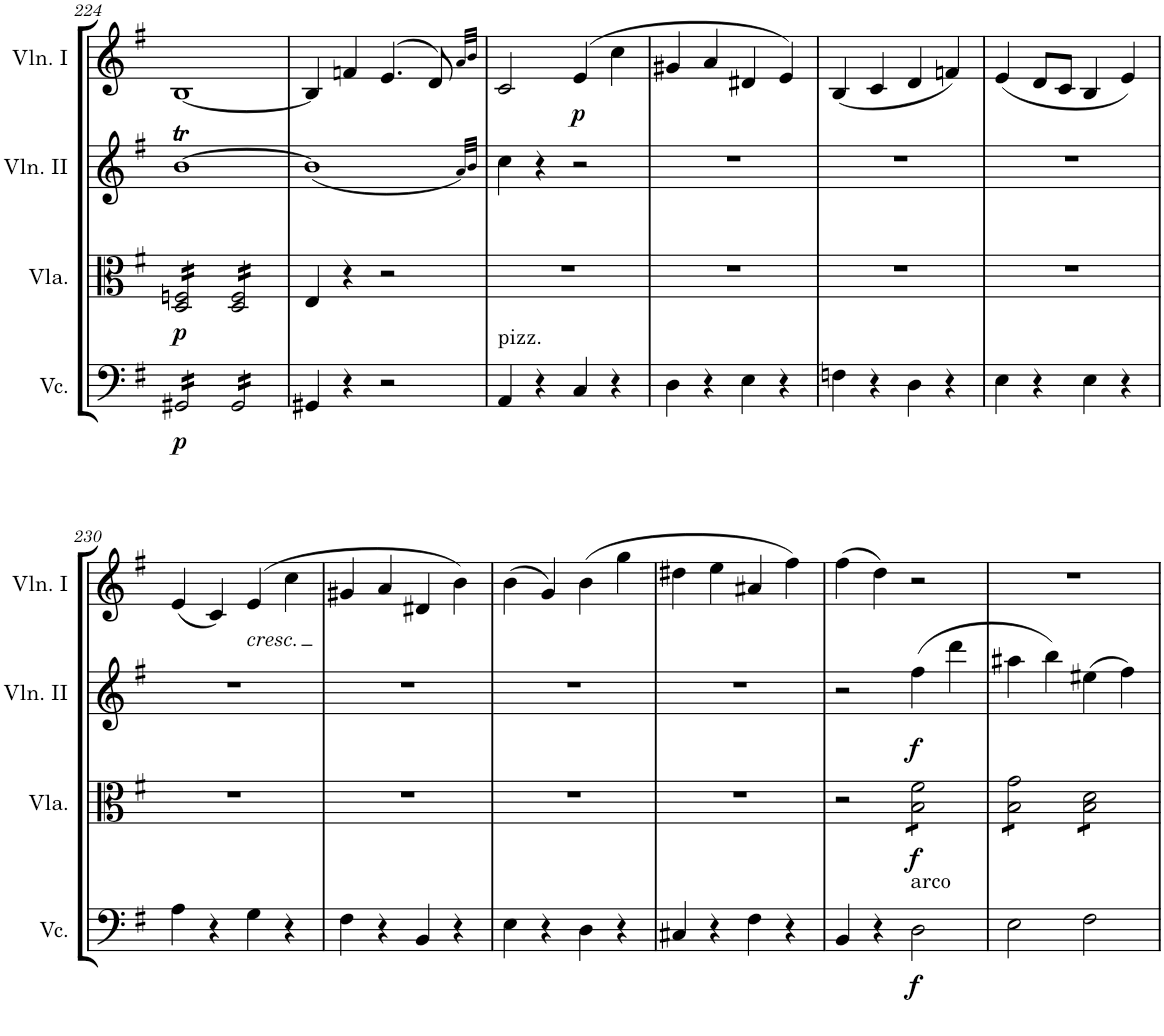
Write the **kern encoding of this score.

**kern	**dynam	**kern	**dynam	**kern	**dynam	**kern	**dynam
*part4	*part4	*part3	*part3	*part2	*part2	*part1	*part1
*staff4	*staff4	*staff3	*staff3	*staff2	*staff2	*staff1	*staff1
*I"Violoncellos	*	*I"Violas	*	*I"Violins II	*	*I"Violins I	*
*I'Vc.	*	*I'Vla.	*	*I'Vln. II	*	*I'Vln. I	*
!!LO:PB:g=z
*clefF4	*	*clefC3	*	*clefG2	*	*clefG2	*
*k[f#]	*	*k[f#]	*	*k[f#]	*	*k[f#]	*
*M4/4	*	*M4/4	*	*M4/4	*	*M4/4	*
=224	=224	=224	=224	=224	=224	=224	=224
!	!LO:DY:b	!	!LO:DY:b	!	!	!	!
*tremolo	*	*	*	*	*	*	*
*	*	*tremolo	*	*	*	*	*
16GG#X/LL	p	16D/ 16Fn/LL	p	[>1bt	.	[1B	.
16GG#X/	.	16D/ 16Fn/	.	.	.	.	.
16GG#X/	.	16D/ 16Fn/	.	.	.	.	.
16GG#X/	.	16D/ 16Fn/	.	.	.	.	.
16GG#X/	.	16D/ 16Fn/	.	.	.	.	.
16GG#X/	.	16D/ 16Fn/	.	.	.	.	.
16GG#X/	.	16D/ 16Fn/	.	.	.	.	.
16GG#X/JJ	.	16D/ 16Fn/JJ	.	.	.	.	.
16GG#/LL	.	16D/ 16F/LL	.	.	.	.	.
16GG#/	.	16D/ 16F/	.	.	.	.	.
16GG#/	.	16D/ 16F/	.	.	.	.	.
16GG#/	.	16D/ 16F/	.	.	.	.	.
16GG#/	.	16D/ 16F/	.	.	.	.	.
16GG#/	.	16D/ 16F/	.	.	.	.	.
16GG#/	.	16D/ 16F/	.	.	.	.	.
16GG#/JJ	.	16D/ 16F/JJ	.	.	.	.	.
*	*	*Xtremolo	*	*	*	*	*
*Xtremolo	*	*	*	*	*	*	*
=225	=225	=225	=225	=225	=225	=225	=225
*	*	*	*	*^	*	*^	*
4GG#X/	.	4E/	.	(<1b]	2...ryy	.	4B/]	2...ryy	.
4r	.	4r	.	.	.	.	4fn/	.	.
2r	.	2r	.	.	.	.	(4.e/	.	.
.	.	.	.	.	.	.	8d/)	.	.
.	.	.	.	.	32a!/LLL)	.	.	32a!/LLL	.
.	.	.	.	.	32b!/JJJ	.	.	32b!/JJJ	.
=226	=226	=226	=226	=226	=226	=226	=226	=226	=226
!LO:TX:a:t=pizz.	!	!	!	!	!	!	!	!	!
*	*	*	*	*v	*v	*	*	*	*
*	*	*	*	*	*	*v	*v	*
4AA/	.	1r	.	4cc\	.	2c/	.
4r	.	.	.	4r	.	.	.
!	!	!	!	!	!	!	!LO:DY:b
4C/	.	.	.	2r	.	(4e/	p
4r	.	.	.	.	.	4cc\	.
=227	=227	=227	=227	=227	=227	=227	=227
4D\	.	1r	.	1r	.	4g#X/	.
4r	.	.	.	.	.	4a/	.
4E\	.	.	.	.	.	4d#X/	.
4r	.	.	.	.	.	4e/)	.
=228	=228	=228	=228	=228	=228	=228	=228
4Fn\	.	1r	.	1r	.	(4B/	.
4r	.	.	.	.	.	4c/	.
4D\	.	.	.	.	.	4d/	.
4r	.	.	.	.	.	4fn/)	.
=229	=229	=229	=229	=229	=229	=229	=229
4E\	.	1r	.	1r	.	(4e/	.
4r	.	.	.	.	.	8d/L	.
.	.	.	.	.	.	8c/J	.
4E\	.	.	.	.	.	4B/	.
4r	.	.	.	.	.	4e/)	.
!!LO:LB:g=z
=230	=230	=230	=230	=230	=230	=230	=230
4A\	.	1r	.	1r	.	(4e/	.
4r	.	.	.	.	.	4c/)	.
!	!	!	!	!	!	!LO:TX:b:i:t=cresc.	!
4G\	.	.	.	.	.	(4e/	.
4r	.	.	.	.	.	4cc\	.
=231	=231	=231	=231	=231	=231	=231	=231
4F#\	.	1r	.	1r	.	4g#X/	.
4r	.	.	.	.	.	4a/	.
4BB/	.	.	.	.	.	4d#X/	.
4r	.	.	.	.	.	4b\)	.
=232	=232	=232	=232	=232	=232	=232	=232
4E\	.	1r	.	1r	.	(4b\	.
4r	.	.	.	.	.	4g/)	.
4D\	.	.	.	.	.	(4b\	.
4r	.	.	.	.	.	4gg\	.
=233	=233	=233	=233	=233	=233	=233	=233
4C#X/	.	1r	.	1r	.	4dd#X\	.
4r	.	.	.	.	.	4ee\	.
4F#\	.	.	.	.	.	4a#X/	.
4r	.	.	.	.	.	4ff#\)	.
=234	=234	=234	=234	=234	=234	=234	=234
4BB/	.	2r	.	2r	.	(4ff#\	.
4r	.	.	.	.	.	4dd\)	.
!LO:TX:a:t=arco	!	!	!	!	!	!	!
!	!LO:DY:b	!	!LO:DY:b	!	!LO:DY:b	!	!
*	*	*tremolo	*	*	*	*	*
2D\	f	8B\ 8f#\L	f	(4ff#\	f	2r	.
.	.	8B\ 8f#\	.	.	.	.	.
.	.	8B\ 8f#\	.	4ddd\	.	.	.
.	.	8B\ 8f#\J	.	.	.	.	.
=235	=235	=235	=235	=235	=235	=235	=235
2E\	.	8B\ 8g\L	.	4aa#X\	.	1r	.
.	.	8B\ 8g\	.	.	.	.	.
.	.	8B\ 8g\	.	4bb\)	.	.	.
.	.	8B\ 8g\J	.	.	.	.	.
2F#\	.	8B\ 8d\L	.	(4ee#X\	.	.	.
.	.	8B\ 8d\	.	.	.	.	.
.	.	8B\ 8d\	.	4ff#\)	.	.	.
.	.	8B\ 8d\J	.	.	.	.	.
*	*	*Xtremolo	*	*	*	*	*
=	=	=	=	=	=	=	=
*-	*-	*-	*-	*-	*-	*-	*-
